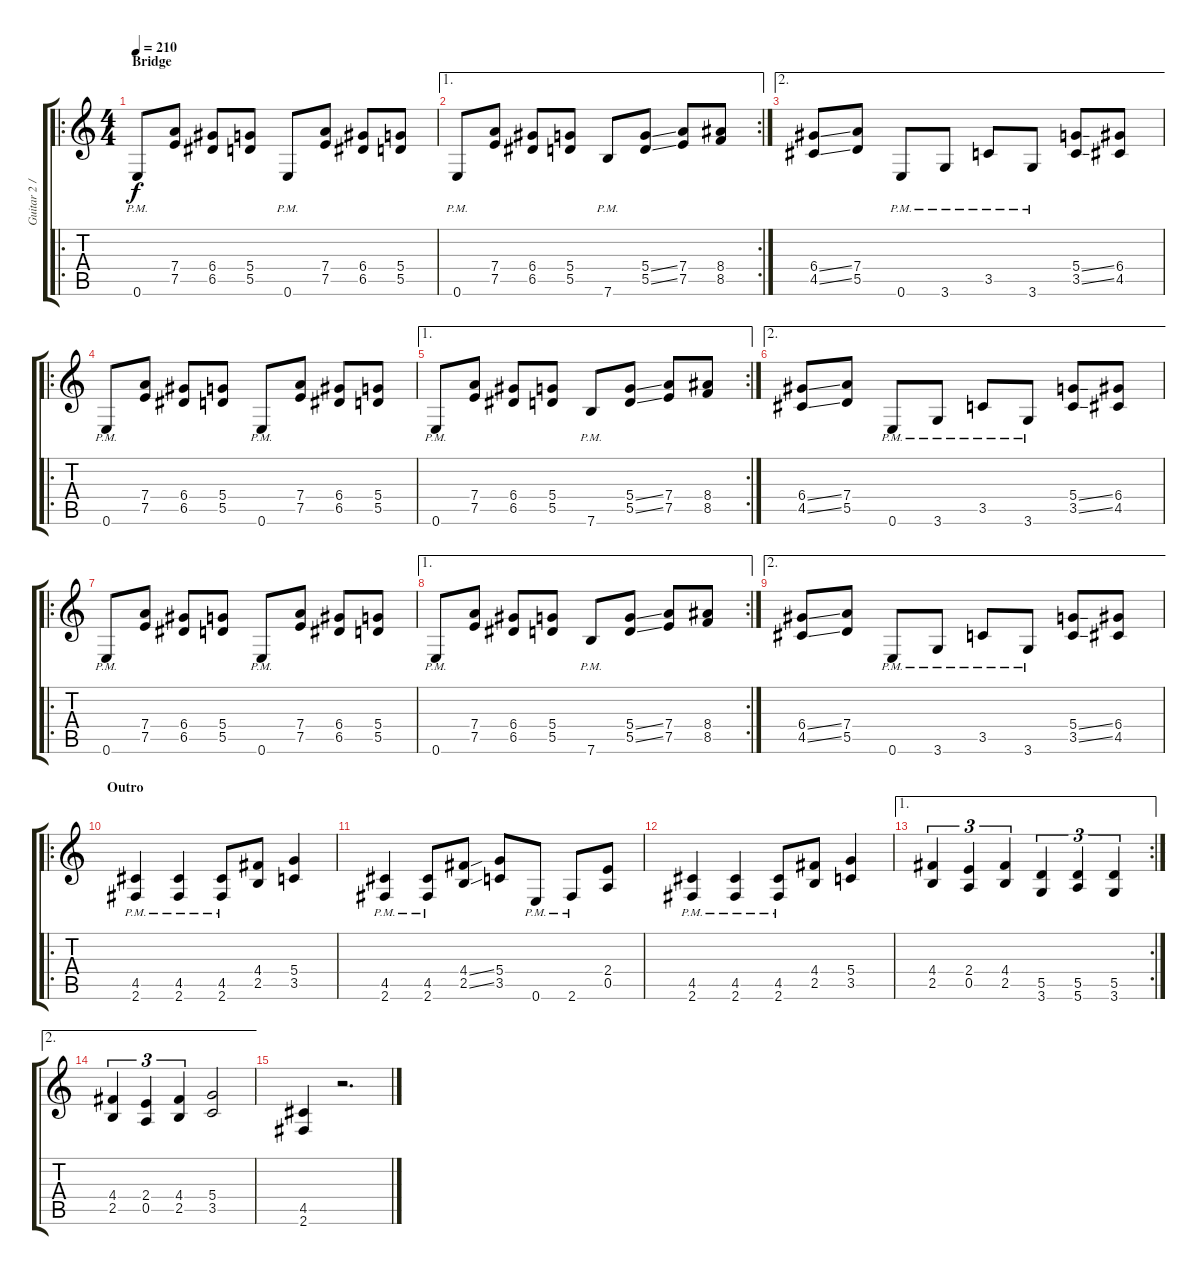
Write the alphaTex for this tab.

\track ("Guitar 2 / Alex Skolnick" "Guitar 2 /") {instrument overdrivenguitar}
\staff {score tabs}
\tuning (E4 B3 G3 D3 A2 E2) {hide}
\ro
\ts (4 4)
\section ("" "Bridge")
\tempo 210
\clef g2
\ks c
0.6{pm}.8{dy f} (7.4 7.5).8 (6.4 6.5).8 (5.4 5.5).8 0.6{pm}.8 (7.4 7.5).8 (6.4 6.5).8 (5.4 5.5).8 |
\ae 1
\rc 2
0.6{pm}.8 (7.4 7.5).8 (6.4 6.5).8 (5.4 5.5).8 7.6{pm}.8 (5.4{ss} 5.5{ss}).8 (7.4 7.5).8 (8.4 8.5).8 |
\ae 2
(6.4{ss} 4.5{ss}).8 (7.4 5.5).8 0.6{pm}.8 3.6{pm}.8 3.5{pm}.8 3.6{pm}.8 (5.4{ss} 3.5{ss}).8 (6.4 4.5).8 |
\ro
0.6{pm}.8 (7.4 7.5).8 (6.4 6.5).8 (5.4 5.5).8 0.6{pm}.8 (7.4 7.5).8 (6.4 6.5).8 (5.4 5.5).8 |
\ae 1
\rc 2
0.6{pm}.8 (7.4 7.5).8 (6.4 6.5).8 (5.4 5.5).8 7.6{pm}.8 (5.4{ss} 5.5{ss}).8 (7.4 7.5).8 (8.4 8.5).8 |
\ae 2
(6.4{ss} 4.5{ss}).8 (7.4 5.5).8 0.6{pm}.8 3.6{pm}.8 3.5{pm}.8 3.6{pm}.8 (5.4{ss} 3.5{ss}).8 (6.4 4.5).8 |
\ro
0.6{pm}.8 (7.4 7.5).8 (6.4 6.5).8 (5.4 5.5).8 0.6{pm}.8 (7.4 7.5).8 (6.4 6.5).8 (5.4 5.5).8 |
\ae 1
\rc 2
0.6{pm}.8 (7.4 7.5).8 (6.4 6.5).8 (5.4 5.5).8 7.6{pm}.8 (5.4{ss} 5.5{ss}).8 (7.4 7.5).8 (8.4 8.5).8 |
\ae 2
(6.4{ss} 4.5{ss}).8 (7.4 5.5).8 0.6{pm}.8 3.6{pm}.8 3.5{pm}.8 3.6{pm}.8 (5.4{ss} 3.5{ss}).8 (6.4 4.5).8 |
\ro
\section ("" "Outro")
(4.5{pm} 2.6{pm}).4 (4.5{pm} 2.6{pm}).4 (4.5{pm} 2.6{pm}).8 (4.4 2.5).8 (5.4 3.5).4 |
(4.5{pm} 2.6{pm}).4 (4.5{pm} 2.6{pm}).8 (4.4{ss} 2.5{ss}).8 (5.4 3.5).8 0.6{pm}.8 2.6{pm}.8 (2.4 0.5).8 |
(4.5{pm} 2.6{pm}).4 (4.5{pm} 2.6{pm}).4 (4.5{pm} 2.6{pm}).8 (4.4 2.5).8 (5.4 3.5).4 |
\ae 1
\rc 2
(4.4 2.5).4{tu (3 2)} (2.4 0.5).4{tu (3 2)} (4.4 2.5).4{tu (3 2)} (5.5 3.6).4{tu (3 2)} (5.5 5.6).4{tu (3 2)} (5.5 3.6).4{tu (3 2)} |
\ae 2
(4.4 2.5).4{tu (3 2)} (2.4 0.5).4{tu (3 2)} (4.4 2.5).4{tu (3 2)} (5.4 3.5).2 |
(4.5 2.6).4 r.2{d}
